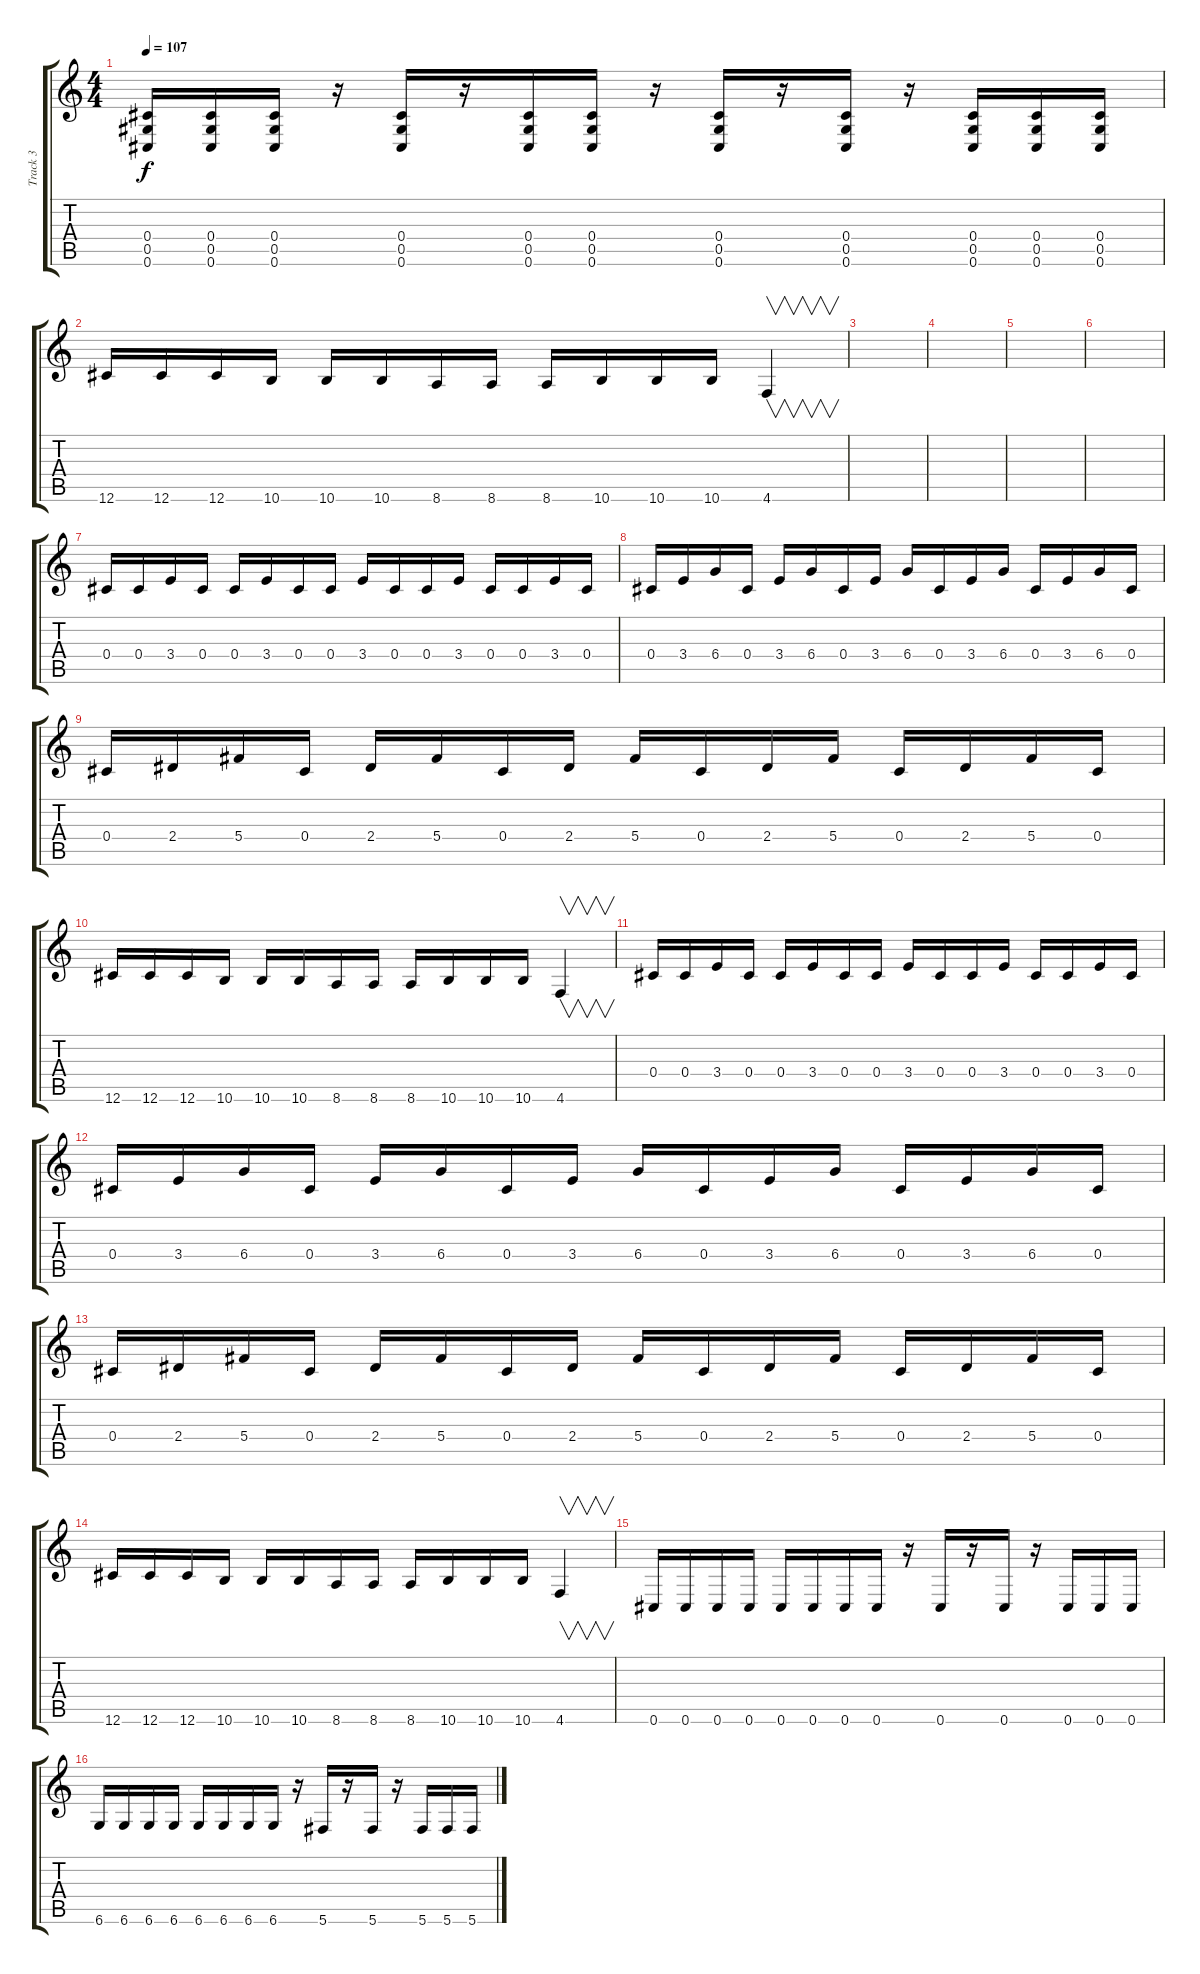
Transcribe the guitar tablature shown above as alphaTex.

\track ("Track 3" "Track 3") {instrument overdrivenguitar}
\staff {score tabs}
\tuning (Eb4 Bb3 Gb3 Db3 Ab2 Db2) {hide}
\ts (4 4)
\tempo 107
\clef g2
\ks c
(0.4 0.5 0.6).16{dy f} (0.4 0.5 0.6).16 (0.4 0.5 0.6).16 r.16 (0.4 0.5 0.6).16 r.16 (0.4 0.5 0.6).16 (0.4 0.5 0.6).16 r.16 (0.4 0.5 0.6).16 r.16 (0.4 0.5 0.6).16 r.16 (0.4 0.5 0.6).16 (0.4 0.5 0.6).16 (0.4 0.5 0.6).16 |
12.6.16 12.6.16 12.6.16 10.6.16 10.6.16 10.6.16 8.6.16 8.6.16 8.6.16 10.6.16 10.6.16 10.6.16 4.6.4{v} |
|
|
|
|
0.4.16 0.4.16 3.4.16 0.4.16 0.4.16 3.4.16 0.4.16 0.4.16 3.4.16 0.4.16 0.4.16 3.4.16 0.4.16 0.4.16 3.4.16 0.4.16 |
0.4.16 3.4.16 6.4.16 0.4.16 3.4.16 6.4.16 0.4.16 3.4.16 6.4.16 0.4.16 3.4.16 6.4.16 0.4.16 3.4.16 6.4.16 0.4.16 |
0.4.16 2.4.16 5.4.16 0.4.16 2.4.16 5.4.16 0.4.16 2.4.16 5.4.16 0.4.16 2.4.16 5.4.16 0.4.16 2.4.16 5.4.16 0.4.16 |
12.6.16 12.6.16 12.6.16 10.6.16 10.6.16 10.6.16 8.6.16 8.6.16 8.6.16 10.6.16 10.6.16 10.6.16 4.6.4{v} |
0.4.16 0.4.16 3.4.16 0.4.16 0.4.16 3.4.16 0.4.16 0.4.16 3.4.16 0.4.16 0.4.16 3.4.16 0.4.16 0.4.16 3.4.16 0.4.16 |
0.4.16 3.4.16 6.4.16 0.4.16 3.4.16 6.4.16 0.4.16 3.4.16 6.4.16 0.4.16 3.4.16 6.4.16 0.4.16 3.4.16 6.4.16 0.4.16 |
0.4.16 2.4.16 5.4.16 0.4.16 2.4.16 5.4.16 0.4.16 2.4.16 5.4.16 0.4.16 2.4.16 5.4.16 0.4.16 2.4.16 5.4.16 0.4.16 |
12.6.16 12.6.16 12.6.16 10.6.16 10.6.16 10.6.16 8.6.16 8.6.16 8.6.16 10.6.16 10.6.16 10.6.16 4.6.4{v} |
0.6.16 0.6.16 0.6.16 0.6.16 0.6.16 0.6.16 0.6.16 0.6.16 r.16 0.6.16 r.16 0.6.16 r.16 0.6.16 0.6.16 0.6.16 |
6.6.16 6.6.16 6.6.16 6.6.16 6.6.16 6.6.16 6.6.16 6.6.16 r.16 5.6.16 r.16 5.6.16 r.16 5.6.16 5.6.16 5.6.16
